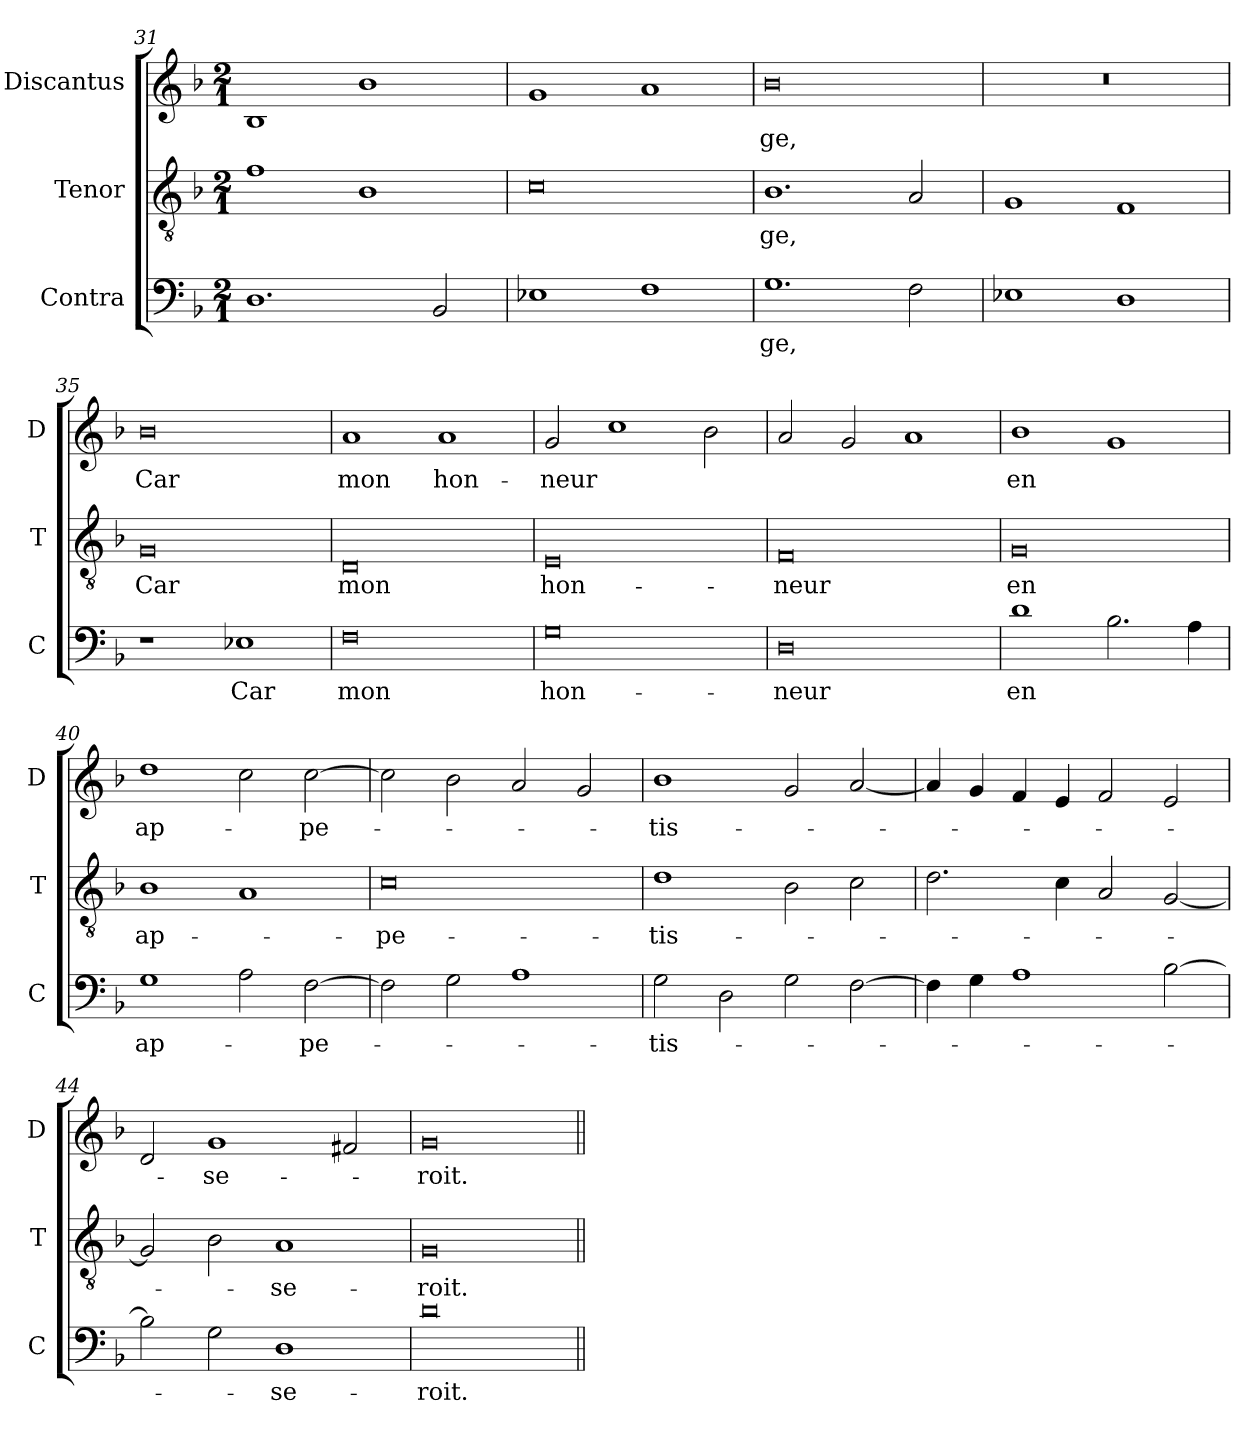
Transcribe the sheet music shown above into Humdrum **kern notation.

**kern	**text	**kern	**text	**kern	**text
*part3	*part3	*part2	*part2	*part1	*part1
*staff3	*staff3	*staff2	*staff2	*staff1	*staff1
*I"Contra	*	*I"Tenor	*	*I"Discantus	*
*I'C	*	*I'T	*	*I'D	*
*clefF4	*	*clefGv2	*	*clefG2	*
*k[b-]	*	*k[b-]	*	*k[b-]	*
*M2/1	*	*M2/1	*	*M2/1	*
=31	=31	=31	=31	=31	=31
1.D	.	1f	.	1B-	.
.	.	1B-	.	1b-	.
2BB-/	.	.	.	.	.
=32	=32	=32	=32	=32	=32
1E-X	.	0c	.	1g	.
1F	.	.	.	1a	.
=33	=33	=33	=33	=33	=33
1.G	-ge,	1.B-	-ge,	0b-	-ge,
2F\	.	2A/	.	.	.
=34	=34	=34	=34	=34	=34
1E-X	.	1G	.	0r	.
1D	.	1F	.	.	.
=35	=35	=35	=35	=35	=35
1r	.	0G	Car	0b-	Car
1E-X	Car	.	.	.	.
=36	=36	=36	=36	=36	=36
0F	mon	0D	mon	1a	mon
.	.	.	.	1a	hon-
=37	=37	=37	=37	=37	=37
0G	hon-	0E	hon-	2g/	-neur
.	.	.	.	1cc	.
.	.	.	.	2b-\	.
=38	=38	=38	=38	=38	=38
0D	-neur	0F	-neur	2a/	.
.	.	.	.	2g/	.
.	.	.	.	1a	.
=39	=39	=39	=39	=39	=39
1d	en	0G	en	1b-	en
2.B-\	.	.	.	1g	.
4A\	.	.	.	.	.
=40	=40	=40	=40	=40	=40
1G	ap-	1B-	ap-	1dd	ap-
2A\	.	1A	.	2cc\	.
[2F\	-pe-	.	.	[2cc\	-pe-
=41	=41	=41	=41	=41	=41
2F\]	.	0c	-pe-	2cc\]	.
2G\	.	.	.	2b-\	.
1A	.	.	.	2a/	.
.	.	.	.	2g/	.
=42	=42	=42	=42	=42	=42
2G\	-tis-	1d	-tis-	1b-	-tis-
2D\	.	.	.	.	.
2G\	.	2B-\	.	2g/	.
[2F\	.	2c\	.	[2a/	.
=43	=43	=43	=43	=43	=43
4F\]	.	2.d\	.	4a/]	.
4G\	.	.	.	4g/	.
1A	.	.	.	4f/	.
.	.	4c\	.	4e/	.
.	.	2A/	.	2f/	.
[2B-\	.	[2G/	.	2e/	.
=44	=44	=44	=44	=44	=44
2B-\]	.	2G/]	.	2d/	.
2G\	.	2B-\	.	1g	-se-
1D	-se-	1A	-se-	.	.
.	.	.	.	2f#X/	.
=45	=45	=45	=45	=45	=45
0d	-roit.	0G	-roit.	0g	-roit.
=||	=||	=||	=||	=||	=||
*-	*-	*-	*-	*-	*-
